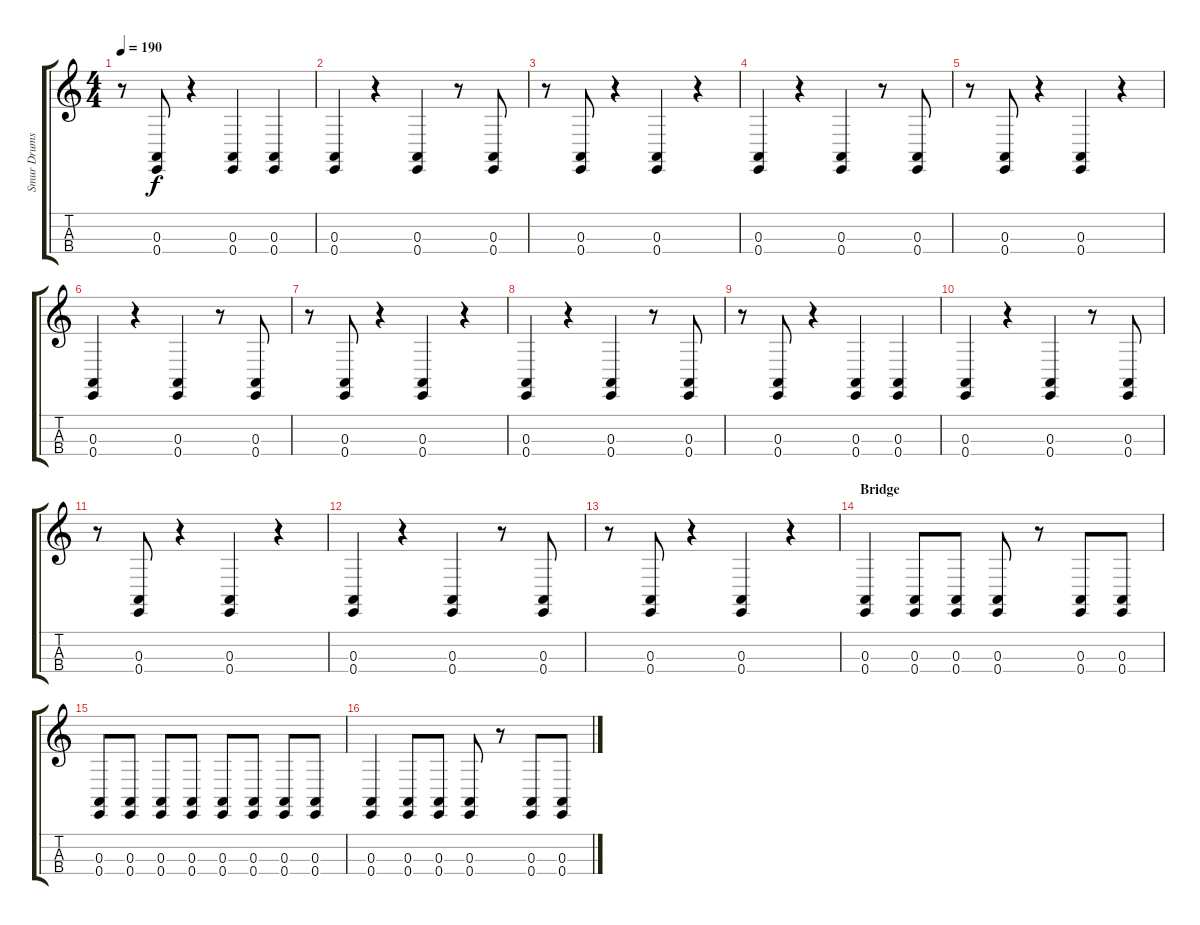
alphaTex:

\track ("Smur Drums" "Smur Drums") {instrument melodictom}
\staff {score tabs}
\tuning (G3 D3 A2 E2) {hide}
\ts (4 4)
\tempo 190
\clef g2
\ks c
r.8{dy f} (0.3 0.4).8 r.4 (0.3 0.4).4 (0.3 0.4).4 |
(0.3 0.4).4 r.4 (0.3 0.4).4 r.8 (0.3 0.4).8 |
r.8 (0.3 0.4).8 r.4 (0.3 0.4).4 r.4 |
(0.3 0.4).4 r.4 (0.3 0.4).4 r.8 (0.3 0.4).8 |
r.8 (0.3 0.4).8 r.4 (0.3 0.4).4 r.4 |
(0.3 0.4).4 r.4 (0.3 0.4).4 r.8 (0.3 0.4).8 |
r.8 (0.3 0.4).8 r.4 (0.3 0.4).4 r.4 |
(0.3 0.4).4 r.4 (0.3 0.4).4 r.8 (0.3 0.4).8 |
r.8 (0.3 0.4).8 r.4 (0.3 0.4).4 (0.3 0.4).4 |
(0.3 0.4).4 r.4 (0.3 0.4).4 r.8 (0.3 0.4).8 |
r.8 (0.3 0.4).8 r.4 (0.3 0.4).4 r.4 |
(0.3 0.4).4 r.4 (0.3 0.4).4 r.8 (0.3 0.4).8 |
r.8 (0.3 0.4).8 r.4 (0.3 0.4).4 r.4 |
\section ("" "Bridge")
(0.3 0.4).4 (0.3 0.4).8 (0.3 0.4).8 (0.3 0.4).8 r.8 (0.3 0.4).8 (0.3 0.4).8 |
(0.3 0.4).8 (0.3 0.4).8 (0.3 0.4).8 (0.3 0.4).8 (0.3 0.4).8 (0.3 0.4).8 (0.3 0.4).8 (0.3 0.4).8 |
(0.3 0.4).4 (0.3 0.4).8 (0.3 0.4).8 (0.3 0.4).8 r.8 (0.3 0.4).8 (0.3 0.4).8
